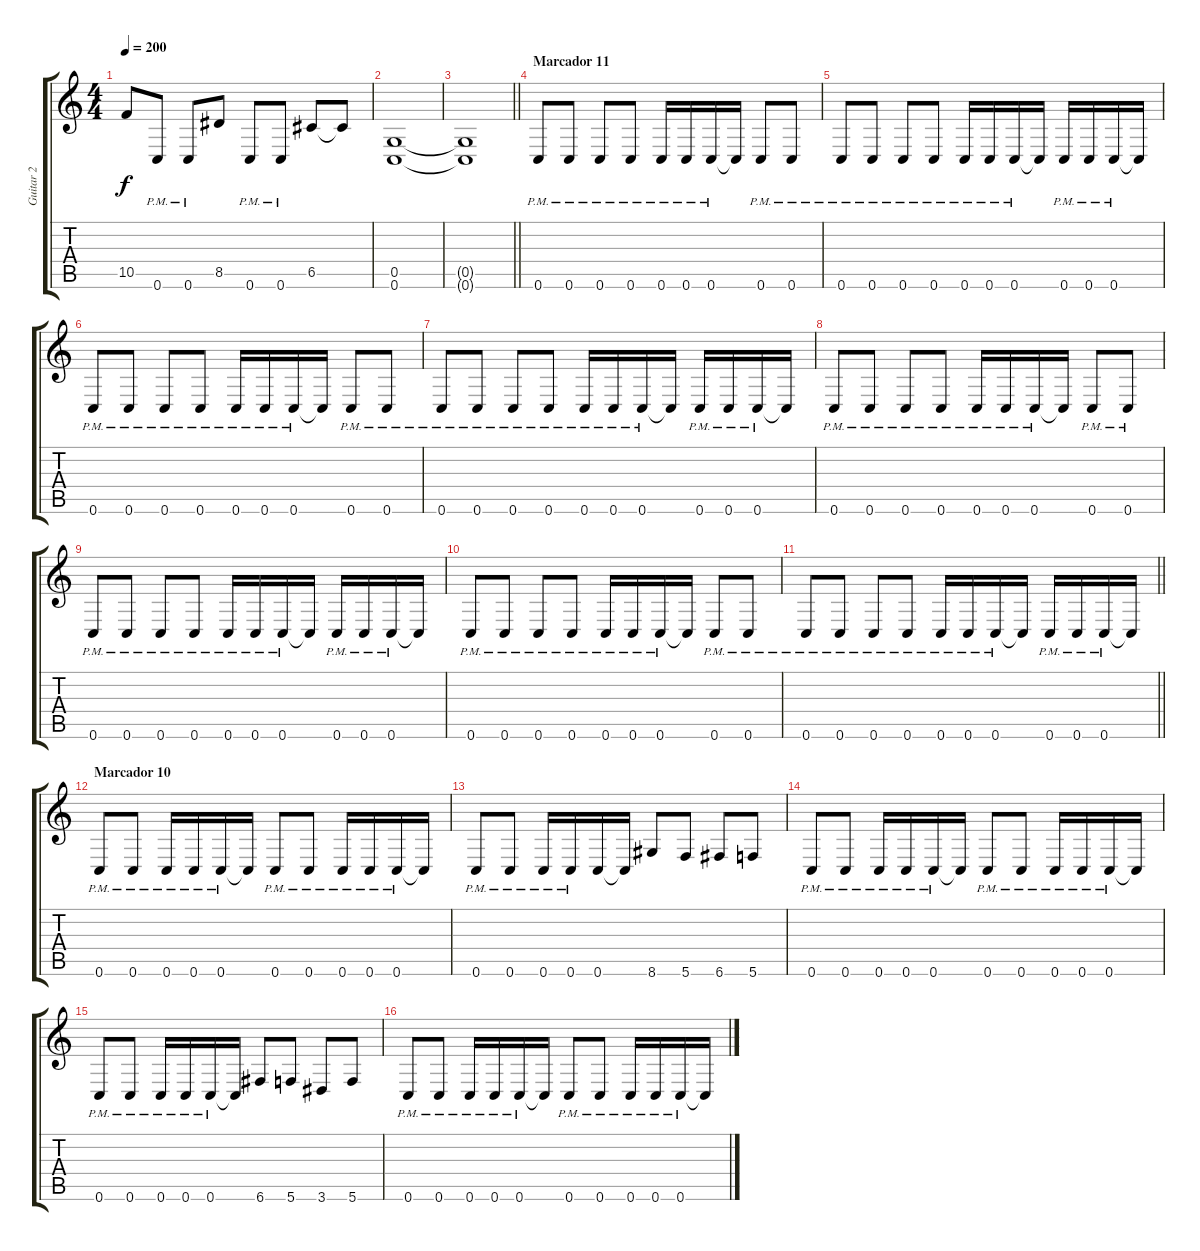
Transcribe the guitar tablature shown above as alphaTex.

\track ("Guitar 2" "Guitar 2") {instrument distortionguitar}
\staff {score tabs}
\tuning (D4 A3 F3 C3 G2 C2) {hide}
\ts (4 4)
\tempo 200
\clef g2
\ks c
10.5.8{dy f} 0.6{pm}.8 0.6{pm}.8 8.5.8 0.6{pm}.8 0.6{pm}.8 6.5.8 6.5{t}.8 |
(0.5 0.6).1 |
\barLineRight lightlight
(0.5{t} 0.6{t}).1 |
\section ("" "Marcador 11")
0.6{pm}.8 0.6{pm}.8 0.6{pm}.8 0.6{pm}.8 0.6{pm}.16 0.6{pm}.16 0.6{pm}.16 0.6{t}.16 0.6{pm}.8 0.6{pm}.8 |
0.6{pm}.8 0.6{pm}.8 0.6{pm}.8 0.6{pm}.8 0.6{pm}.16 0.6{pm}.16 0.6{pm}.16 0.6{t}.16 0.6{pm}.16 0.6{pm}.16 0.6{pm}.16 0.6{t}.16 |
0.6{pm}.8 0.6{pm}.8 0.6{pm}.8 0.6{pm}.8 0.6{pm}.16 0.6{pm}.16 0.6{pm}.16 0.6{t}.16 0.6{pm}.8 0.6{pm}.8 |
0.6{pm}.8 0.6{pm}.8 0.6{pm}.8 0.6{pm}.8 0.6{pm}.16 0.6{pm}.16 0.6{pm}.16 0.6{t}.16 0.6{pm}.16 0.6{pm}.16 0.6{pm}.16 0.6{t}.16 |
0.6{pm}.8 0.6{pm}.8 0.6{pm}.8 0.6{pm}.8 0.6{pm}.16 0.6{pm}.16 0.6{pm}.16 0.6{t}.16 0.6{pm}.8 0.6{pm}.8 |
0.6{pm}.8 0.6{pm}.8 0.6{pm}.8 0.6{pm}.8 0.6{pm}.16 0.6{pm}.16 0.6{pm}.16 0.6{t}.16 0.6{pm}.16 0.6{pm}.16 0.6{pm}.16 0.6{t}.16 |
0.6{pm}.8 0.6{pm}.8 0.6{pm}.8 0.6{pm}.8 0.6{pm}.16 0.6{pm}.16 0.6{pm}.16 0.6{t}.16 0.6{pm}.8 0.6{pm}.8 |
\barLineRight lightlight
0.6{pm}.8 0.6{pm}.8 0.6{pm}.8 0.6{pm}.8 0.6{pm}.16 0.6{pm}.16 0.6{pm}.16 0.6{t}.16 0.6{pm}.16 0.6{pm}.16 0.6{pm}.16 0.6{t}.16 |
\section ("" "Marcador 10")
0.6{pm}.8 0.6{pm}.8 0.6{pm}.16 0.6{pm}.16 0.6{pm}.16 0.6{t}.16 0.6{pm}.8 0.6{pm}.8 0.6{pm}.16 0.6{pm}.16 0.6{pm}.16 0.6{t}.16 |
0.6{pm}.8 0.6{pm}.8 0.6{pm}.16 0.6{pm}.16 0.6.16 0.6{t}.16 8.6.8 5.6.8 6.6.8 5.6.8 |
0.6{pm}.8 0.6{pm}.8 0.6{pm}.16 0.6{pm}.16 0.6{pm}.16 0.6{t}.16 0.6{pm}.8 0.6{pm}.8 0.6{pm}.16 0.6{pm}.16 0.6{pm}.16 0.6{t}.16 |
0.6{pm}.8 0.6{pm}.8 0.6{pm}.16 0.6{pm}.16 0.6{pm}.16 0.6{t}.16 6.6.8 5.6.8 3.6.8 5.6.8 |
0.6{pm}.8 0.6{pm}.8 0.6{pm}.16 0.6{pm}.16 0.6{pm}.16 0.6{t}.16 0.6{pm}.8 0.6{pm}.8 0.6{pm}.16 0.6{pm}.16 0.6{pm}.16 0.6{t}.16
